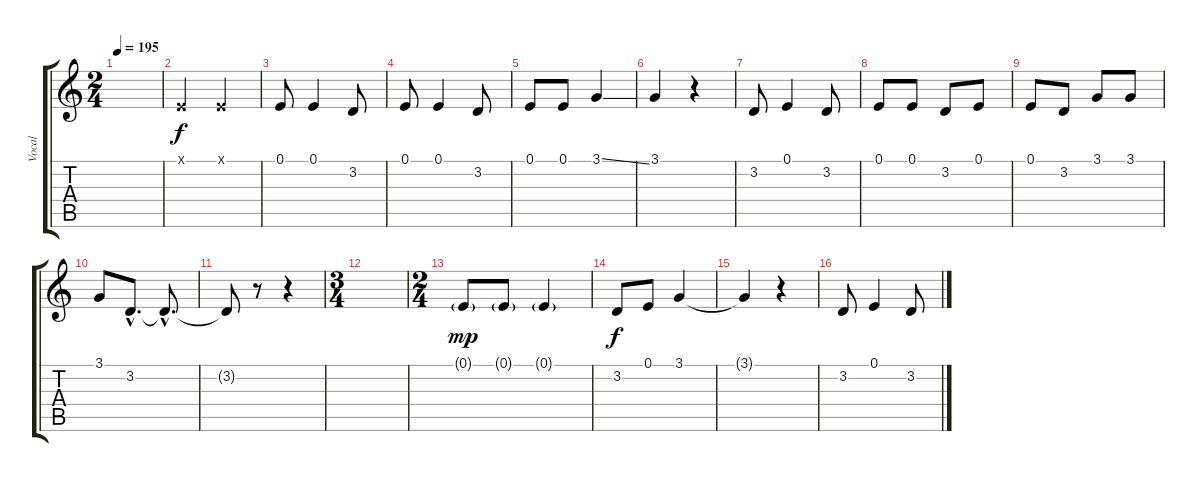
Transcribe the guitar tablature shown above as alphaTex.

\track ("Vocal" "Vocal") {instrument violin}
\staff {score tabs}
\tuning (E4 B3 G3 D3 A2 E2) {hide}
\ts (2 4)
\tempo 195
\clef g2
\ks c
|
0.1{x}.4 0.1{x}.4 |
0.1.8 0.1.4 3.2.8 |
0.1.8 0.1.4 3.2.8 |
0.1.8 0.1.8 3.1{ss}.4 |
3.1.4 r.4 |
3.2.8 0.1.4 3.2.8 |
0.1.8 0.1.8 3.2.8 0.1.8 |
0.1.8 3.2.8 3.1.8 3.1.8 |
3.1.8 3.2{hac}.8{d} 3.2{hac t}.8{d} |
3.2{t}.8 r.8 r.4 |
\ts (3 4)
|
\ts (2 4)
0.1{g}.8{dy mp} 0.1{g}.8 0.1{g}.4 |
3.2.8{dy f} 0.1.8 3.1.4 |
3.1{t}.4 r.4 |
3.2.8 0.1.4 3.2.8
